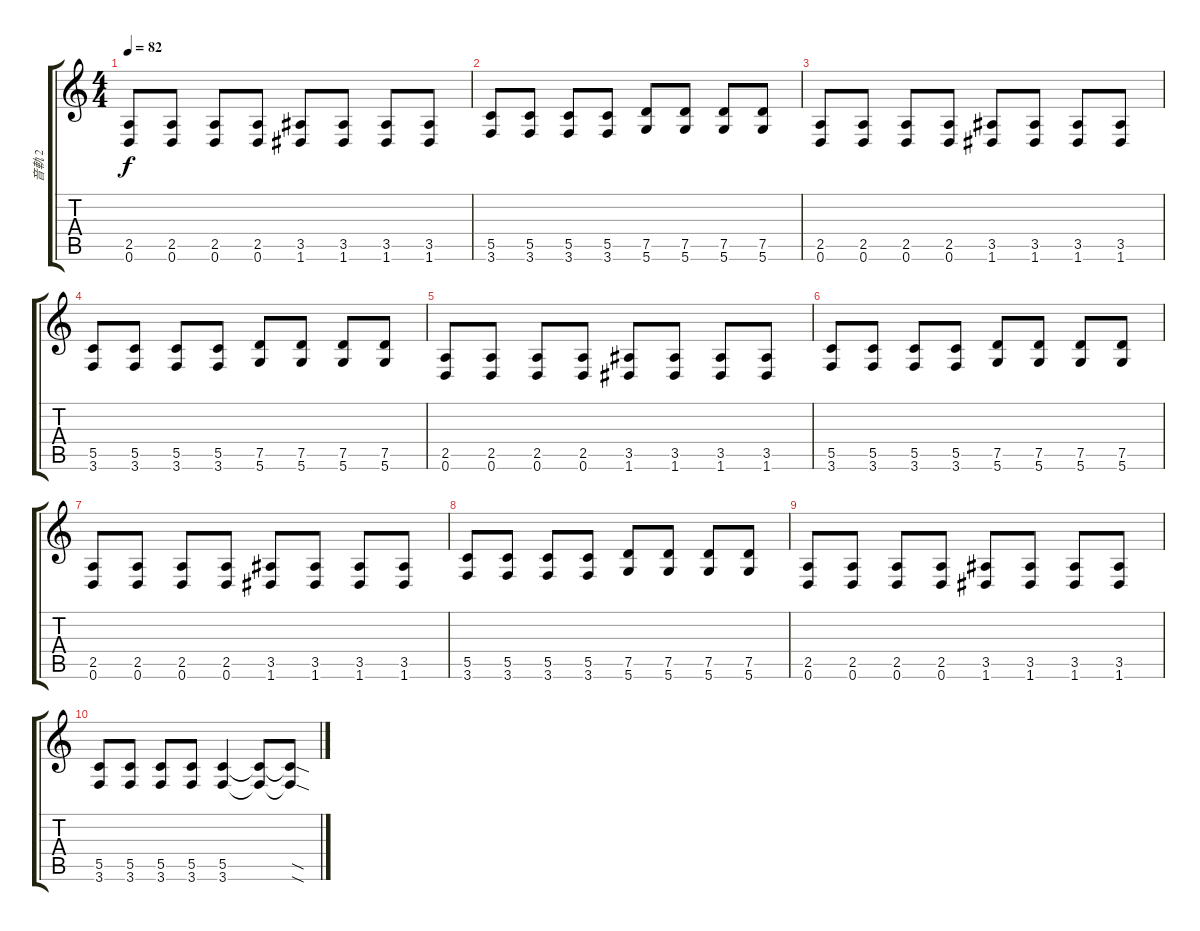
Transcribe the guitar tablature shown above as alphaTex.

\track ("音軌 2" "音軌 2") {instrument overdrivenguitar}
\staff {score tabs}
\tuning (D4 A3 F3 C3 G2 D2) {hide}
\ts (4 4)
\tempo 82
\clef g2
\ks c
(2.5 0.6).8{dy f} (2.5 0.6).8 (2.5 0.6).8 (2.5 0.6).8 (3.5 1.6).8 (3.5 1.6).8 (3.5 1.6).8 (3.5 1.6).8 |
(5.5 3.6).8 (5.5 3.6).8 (5.5 3.6).8 (5.5 3.6).8 (7.5 5.6).8 (7.5 5.6).8 (7.5 5.6).8 (7.5 5.6).8 |
(2.5 0.6).8 (2.5 0.6).8 (2.5 0.6).8 (2.5 0.6).8 (3.5 1.6).8 (3.5 1.6).8 (3.5 1.6).8 (3.5 1.6).8 |
(5.5 3.6).8 (5.5 3.6).8 (5.5 3.6).8 (5.5 3.6).8 (7.5 5.6).8 (7.5 5.6).8 (7.5 5.6).8 (7.5 5.6).8 |
(2.5 0.6).8 (2.5 0.6).8 (2.5 0.6).8 (2.5 0.6).8 (3.5 1.6).8 (3.5 1.6).8 (3.5 1.6).8 (3.5 1.6).8 |
(5.5 3.6).8 (5.5 3.6).8 (5.5 3.6).8 (5.5 3.6).8 (7.5 5.6).8 (7.5 5.6).8 (7.5 5.6).8 (7.5 5.6).8 |
(2.5 0.6).8 (2.5 0.6).8 (2.5 0.6).8 (2.5 0.6).8 (3.5 1.6).8 (3.5 1.6).8 (3.5 1.6).8 (3.5 1.6).8 |
(5.5 3.6).8 (5.5 3.6).8 (5.5 3.6).8 (5.5 3.6).8 (7.5 5.6).8 (7.5 5.6).8 (7.5 5.6).8 (7.5 5.6).8 |
(2.5 0.6).8 (2.5 0.6).8 (2.5 0.6).8 (2.5 0.6).8 (3.5 1.6).8 (3.5 1.6).8 (3.5 1.6).8 (3.5 1.6).8 |
(5.5 3.6).8 (5.5 3.6).8 (5.5 3.6).8 (5.5 3.6).8 (5.5 3.6).4 (5.5{t} 3.6{t}).8 (5.5{sod t} 3.6{sod t}).8
